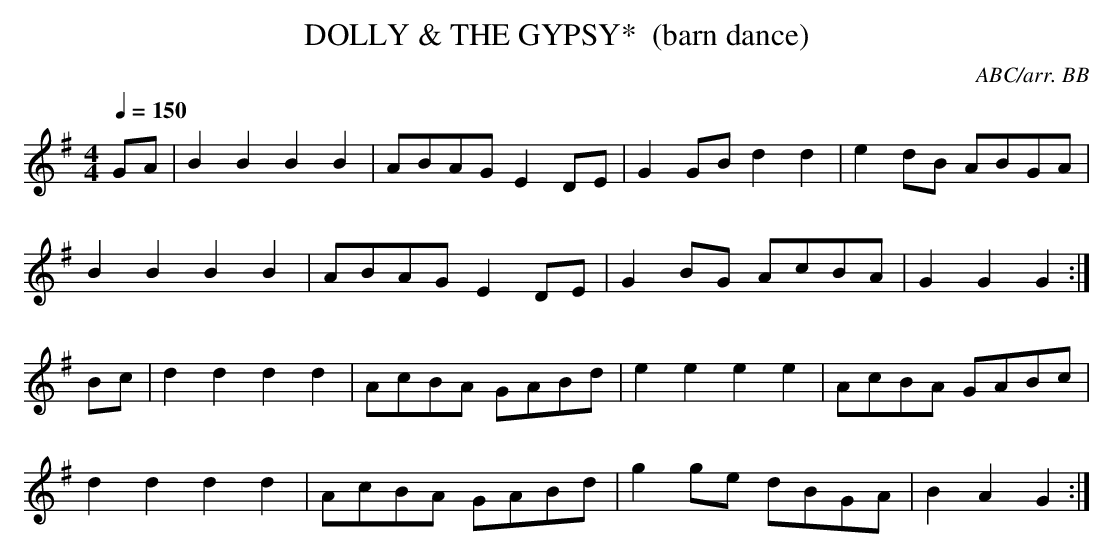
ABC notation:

X:1
T:DOLLY & THE GYPSY*  (barn dance)
C:ABC/arr. BB
tune, it is a combination of "Dolly Varden" and "The Gypsy
Princess", hence my title for it.
M:4/4
Q:1/4=150
K:G
GA|B2B2 B2B2|ABAG E2DE|G2GB d2d2|e2dB ABGA|
B2B2 B2B2|ABAG E2DE|G2BG AcBA|G2G2G2:|
Bc|d2d2 d2d2|AcBA GABd|e2e2 e2e2|AcBA GABc|
d2d2 d2d2|AcBA GABd|g2ge dBGA|B2A2G2:|
